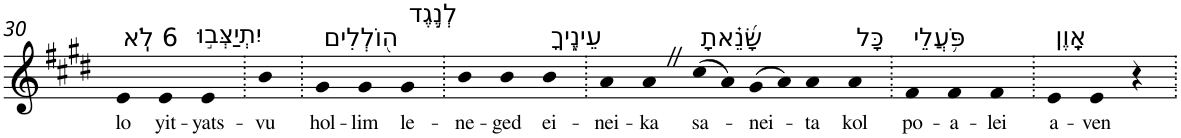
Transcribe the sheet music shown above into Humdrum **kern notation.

**kern	**text
*part1	*part1
*staff1	*staff1
*I"Piano	*
*I'Pno	*
!!LO:PB:g=z
*clefG2	*
*k[f#c#g#d#]	*
*E:	*
=30	=30
!LO:TX:a:t=6 לֹֽא	!
!	!LO:LY:b
4e	lo
!LO:TX:a:t=יִתְיַצְּב֣וּ	!
!	!LO:LY:b
4e	yit-
!	!LO:LY:b
4e	-yats-
=31.	=31.
!	!LO:LY:b
4b	-vu
=32.	=32.
!LO:TX:a:t=ה֭וֹלְלִים	!
!	!LO:LY:b
4g#	hol-
!	!LO:LY:b
4g#	-lim
!LO:TX:a:t=לְנֶ֣גֶד	!
!	!LO:LY:b
4g#	le-
=33.	=33.
!	!LO:LY:b
4b	-ne-
!	!LO:LY:b
4b	-ged
!LO:TX:a:t=עֵינֶ֑יךָ	!
!	!LO:LY:b
4b	ei-
=34.	=34.
!	!LO:LY:b
4a	-nei-
!	!LO:LY:b
4aZ	-ka
!LO:TX:a:t=שָׂ֝נֵ֗אתָ	!
!	!LO:LY:b
(>8cc#	sa-
8a)	.
!	!LO:LY:b
(>8g#	-nei-
8a)	.
!	!LO:LY:b
4a	-ta
!LO:TX:a:t=כָּל	!
!	!LO:LY:b
4a	kol
=35.	=35.
!LO:TX:a:t=פֹּ֥עֲלֵי	!
!	!LO:LY:b
4f#	po-
!	!LO:LY:b
4f#	-a-
!	!LO:LY:b
4f#	-lei
=36.	=36.
!LO:TX:a:t=אָֽוֶן	!
!	!LO:LY:b
4e	a-
!	!LO:LY:b
4e	-ven
4r	.
=.	=.
*-	*-
